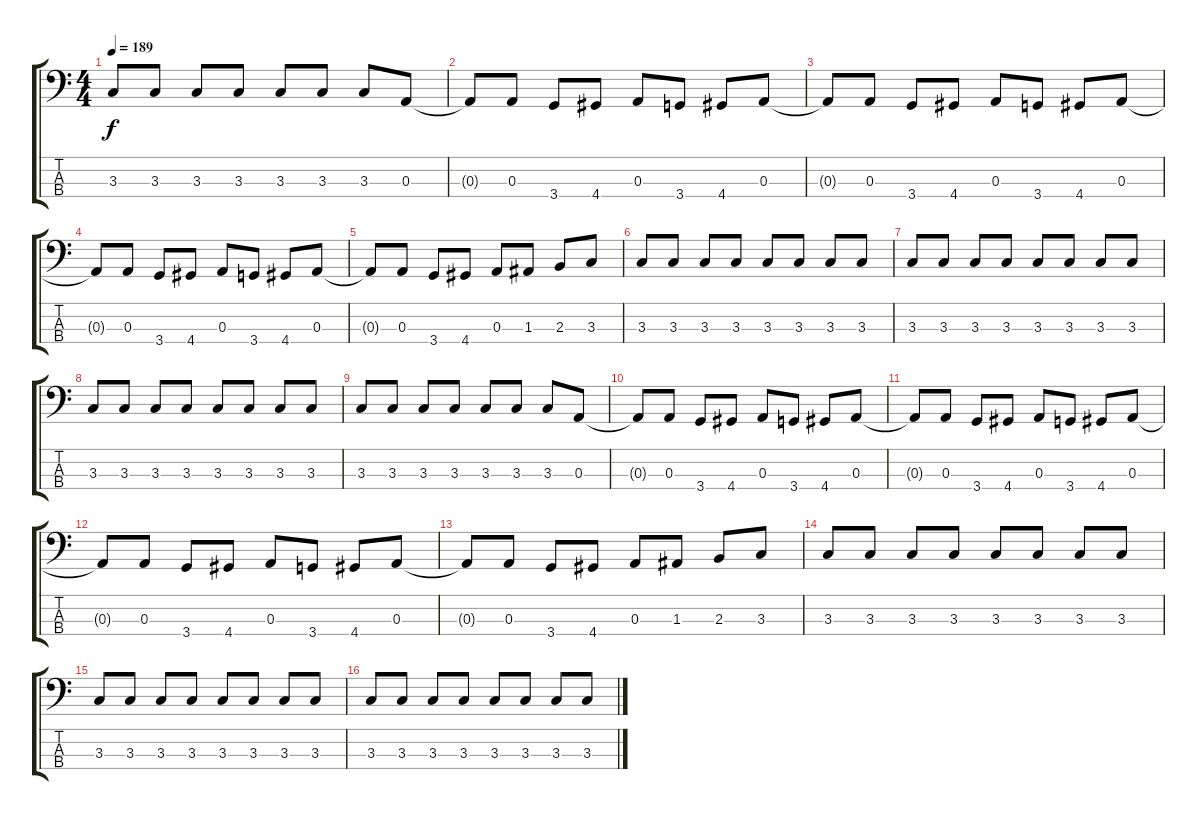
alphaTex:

\track "" {instrument electricbasspick}
\staff {score tabs}
\tuning (G2 D2 A1 E1) {hide}
\ts (4 4)
\tempo 189
\clef f4
\ks c
3.3.8{dy f} 3.3.8 3.3.8 3.3.8 3.3.8 3.3.8 3.3.8 0.3.8 |
0.3{t}.8 0.3.8 3.4.8 4.4.8 0.3.8 3.4.8 4.4.8 0.3.8 |
0.3{t}.8 0.3.8 3.4.8 4.4.8 0.3.8 3.4.8 4.4.8 0.3.8 |
0.3{t}.8 0.3.8 3.4.8 4.4.8 0.3.8 3.4.8 4.4.8 0.3.8 |
0.3{t}.8 0.3.8 3.4.8 4.4.8 0.3.8 1.3.8 2.3.8 3.3.8 |
3.3.8 3.3.8 3.3.8 3.3.8 3.3.8 3.3.8 3.3.8 3.3.8 |
3.3.8 3.3.8 3.3.8 3.3.8 3.3.8 3.3.8 3.3.8 3.3.8 |
3.3.8 3.3.8 3.3.8 3.3.8 3.3.8 3.3.8 3.3.8 3.3.8 |
3.3.8 3.3.8 3.3.8 3.3.8 3.3.8 3.3.8 3.3.8 0.3.8 |
0.3{t}.8 0.3.8 3.4.8 4.4.8 0.3.8 3.4.8 4.4.8 0.3.8 |
0.3{t}.8 0.3.8 3.4.8 4.4.8 0.3.8 3.4.8 4.4.8 0.3.8 |
0.3{t}.8 0.3.8 3.4.8 4.4.8 0.3.8 3.4.8 4.4.8 0.3.8 |
0.3{t}.8 0.3.8 3.4.8 4.4.8 0.3.8 1.3.8 2.3.8 3.3.8 |
3.3.8 3.3.8 3.3.8 3.3.8 3.3.8 3.3.8 3.3.8 3.3.8 |
3.3.8 3.3.8 3.3.8 3.3.8 3.3.8 3.3.8 3.3.8 3.3.8 |
3.3.8 3.3.8 3.3.8 3.3.8 3.3.8 3.3.8 3.3.8 3.3.8
